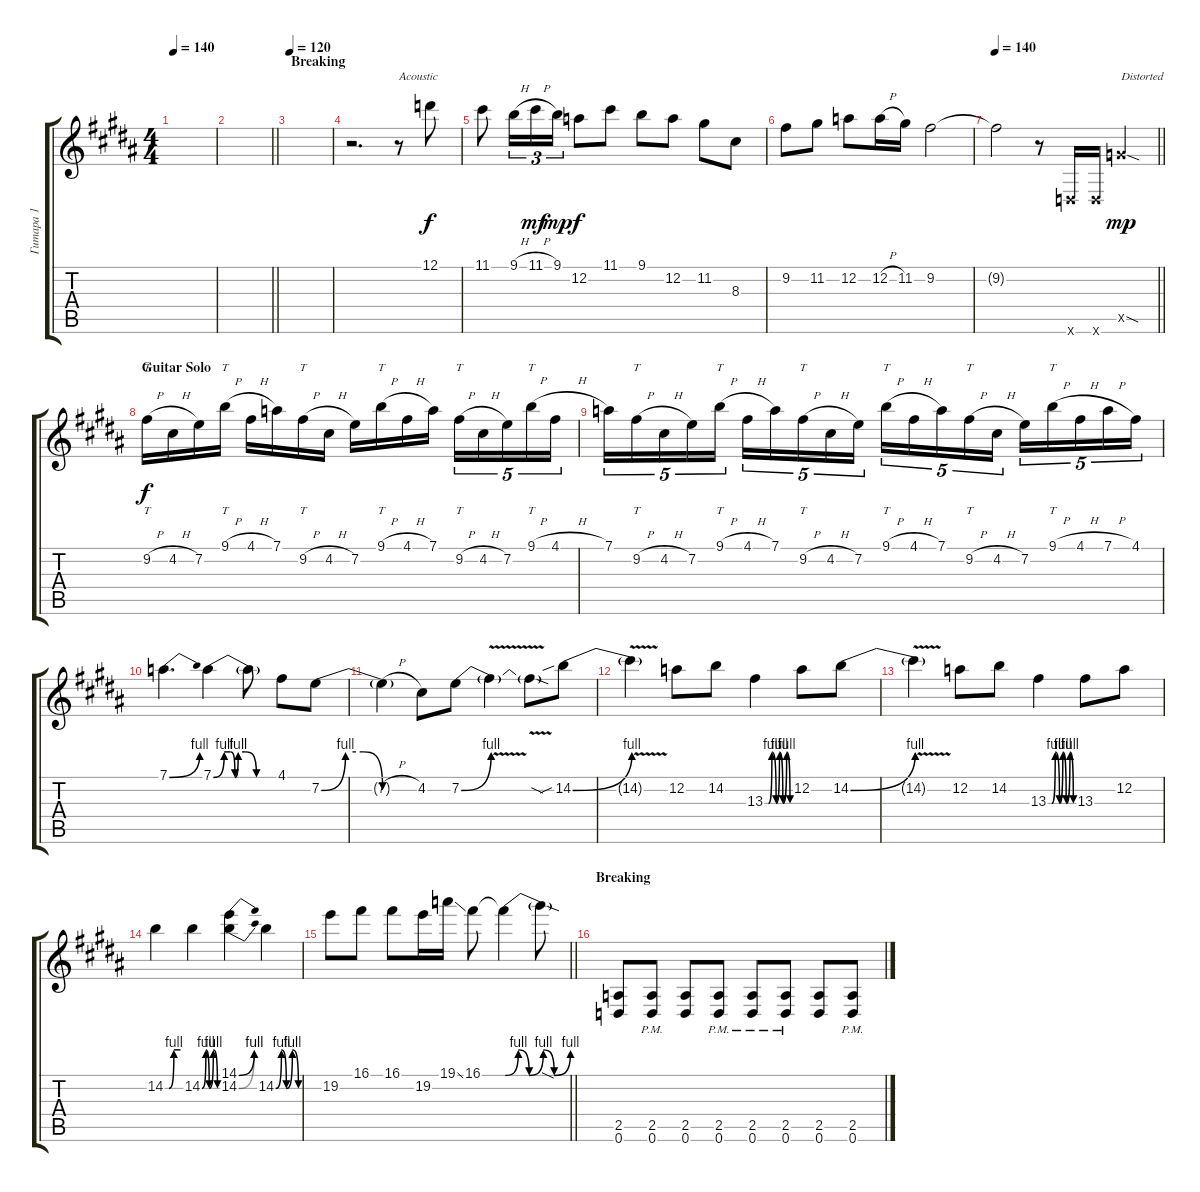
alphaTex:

\track ("Гитара 1" "Гитара 1") {instrument distortionguitar}
\staff {score tabs}
\tuning (D4 A3 F3 C3 G2 D2) {hide}
\ts (4 4)
\tempo 140
\clef g2
\ks g#minor
|
\barLineRight lightlight
|
\section ("" "Breaking")
\tempo 120
|
r.2{d} r.8{txt "Acoustic" instrument acousticguitarsteel} 12.1.8 |
11.1.8 9.1{h}.16{tu (3 2)} 11.1{h}.16{tu (3 2) dy mf} 9.1.16{tu (3 2) dy mp} 12.2.8{dy f} 11.1.8 9.1.8 12.2.8 11.2.8 8.3.8 |
9.2.8 11.2.8 12.2.8 12.2{h}.16 11.2.16 9.2.2 |
\tempo 140
\barLineRight lightlight
9.2{t}.2 r.8 0.6{x}.16 0.6{x}.16 12.5{sod x}.4{txt "Distorted" dy mp volume 14 instrument distortionguitar} |
\section ("" "Guitar Solo")
9.2{h}.16{tt dy f} 4.2{h}.16 7.2.16 9.1{h}.16{tt} 4.1{h}.16 7.1.16 9.2{h}.16{tt} 4.2{h}.16 7.2.16 9.1{h}.16{tt} 4.1{h}.16 7.1.16 9.2{h}.16{tt tu (5 4)} 4.2{h}.16{tu (5 4)} 7.2.16{tu (5 4)} 9.1{h}.16{tt tu (5 4)} 4.1{h}.16{tu (5 4)} |
7.1.16{tu (5 4)} 9.2{h}.16{tt tu (5 4)} 4.2{h}.16{tu (5 4)} 7.2.16{tu (5 4)} 9.1{h}.16{tt tu (5 4)} 4.1{h}.16{tu (5 4)} 7.1.16{tu (5 4)} 9.2{h}.16{tt tu (5 4)} 4.2{h}.16{tu (5 4)} 7.2.16{tu (5 4)} 9.1{h}.16{tt tu (5 4)} 4.1{h}.16{tu (5 4)} 7.1.16{tu (5 4)} 9.2{h}.16{tt tu (5 4)} 4.2{h}.16{tu (5 4)} 7.2.16{tu (5 4)} 9.1{h}.16{tt tu (5 4)} 4.1{h}.16{tu (5 4)} 7.1{h}.16{tu (5 4)} 4.1.16{tu (5 4)} |
7.1{be (bend 0 0 60 4)}.4{d} 7.1{be (custom 0 0 10 4 16 4 20 0 23 4 30 4 40 0 50 0 60 0)}.4 7.1{t}.8 4.1.8 7.2{be (custom 0 0 15 4 26 4 38 0 60 0)}.8 |
7.2{h t}.4 4.2.8 7.2{be (bend 0 0 60 4)}.8 7.2{v t}.4 7.2{sod t}.8 14.2{be (bend 0 0 60 4) sib}.8 |
14.2{v t}.4 12.2.8 14.2.8 13.3{be (custom 0 0 9 0 17 4 27 0 35 4 43 0 52 4 60 0)}.4 12.2.8 14.2{be (bend 0 0 60 4)}.8 |
14.2{v t}.4 12.2.8 14.2.8 13.3{be (custom 0 0 9 0 17 4 27 0 35 4 43 0 52 4 60 0)}.4 13.3.8 12.2.8 |
14.2{be (custom 0 0 15 0 34 4 60 4)}.4 14.2{be (custom 0 0 15 4 28 0 44 4 60 0)}.4 (14.1{be (bend 0 0 60 4)} 14.2{be (bend 0 0 60 4)}).4 14.2{be (custom 0 0 15 4 28 0 44 4 60 0)}.4 |
\barLineRight lightlight
19.2.8 16.1.8 16.1.8 19.2.16 19.1{ss}.16 16.1.8 16.1{be (custom 0 0 12 4 22 0 35 4 45 0 60 4) t}.4 16.1{sod t}.8 |
\section ("" "Breaking")
(2.5 0.6).8{volume 11} (2.5{pm} 0.6{pm}).8 (2.5 0.6).8 (2.5{pm} 0.6{pm}).8 (2.5{pm} 0.6{pm}).8 (2.5{pm} 0.6{pm}).8 (2.5 0.6).8 (2.5{pm} 0.6{pm}).8
